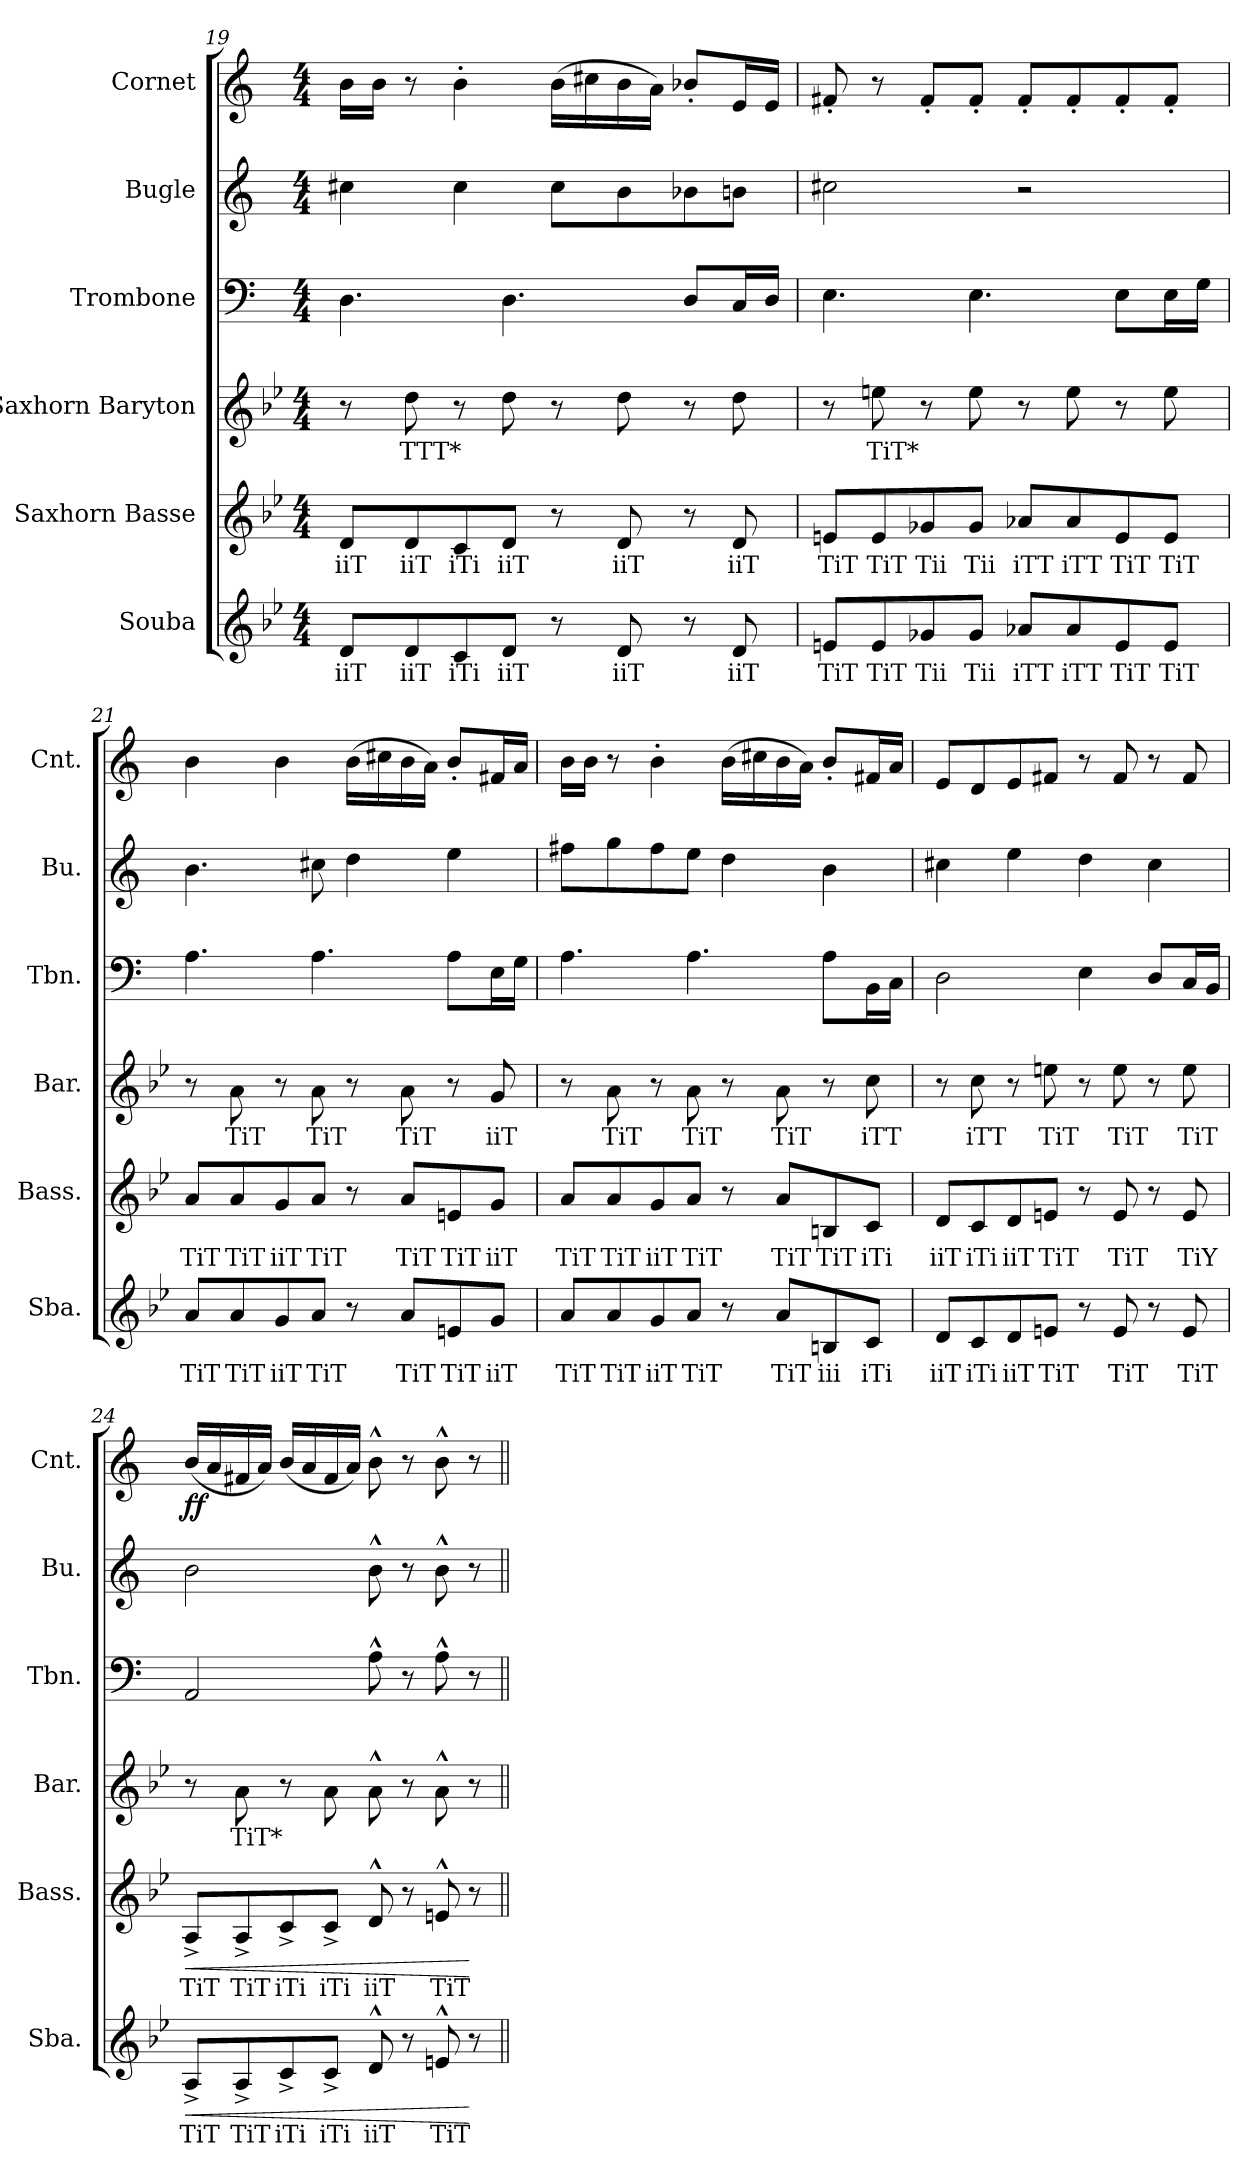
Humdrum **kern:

**kern	**text	**dynam	**kern	**text	**dynam	**kern	**text	**kern	**kern	**kern	**dynam
*part6	*part6	*part6	*part5	*part5	*part5	*part4	*part4	*part3	*part2	*part1	*part1
*staff6	*staff6	*staff6	*staff5	*staff5	*staff5	*staff4	*staff4	*staff3	*staff2	*staff1	*staff1
*I"Souba	*	*	*I"Saxhorn Basse	*	*	*I"Saxhorn Baryton	*	*I"Trombone	*I"Bugle	*I"Cornet	*
*I'Sba.	*	*	*I'Bass.	*	*	*I'Bar.	*	*I'Tbn.	*I'Bu.	*I'Cnt.	*
!!LO:LB:g=z
*clefG2	*	*	*clefG2	*	*	*clefG2	*	*clefF4	*clefG2	*clefG2	*
*ITrd15c26	*	*	*ITrd8c14	*	*	*ITrd8c14	*	*	*ITrd1c2	*ITrd1c2	*
*k[b-e-]	*	*	*k[b-e-]	*	*	*k[b-e-]	*	*k[]	*k[b-e-]	*k[b-e-]	*
*M4/4	*	*	*M4/4	*	*	*M4/4	*	*M4/4	*M4/4	*M4/4	*
=19	=19	=19	=19	=19	=19	=19	=19	=19	=19	=19	=19
!	!LO:LY:b	!	!	!LO:LY:b	!	!	!	!	!	!	!
8DD/L	iiT	.	8D/L	iiT	.	8r	.	4.D\	4bn\	16a\LL	.
.	.	.	.	.	.	.	.	.	.	16a\JJ	.
!	!LO:LY:b	!	!	!LO:LY:b	!	!	!LO:LY:b	!	!	!	!
8DD/	iiT	.	8D/	iiT	.	8d\	TTT*	.	.	8r	.
!	!LO:LY:b	!	!	!LO:LY:b	!	!	!	!	!	!	!
8CC/	iTi	.	8C/	iTi	.	8r	.	.	4b\	4a'\	.
!	!LO:LY:b	!	!	!LO:LY:b	!	!	!	!	!	!	!
8DD/J	iiT	.	8D/J	iiT	.	8d\	.	4.D\	.	.	.
8r	.	.	8r	.	.	8r	.	.	8b\L	(>16a\LL	.
.	.	.	.	.	.	.	.	.	.	16bn\	.
!	!LO:LY:b	!	!	!LO:LY:b	!	!	!	!	!	!	!
8DD/	iiT	.	8D/	iiT	.	8d\	.	.	8a\	16a\	.
.	.	.	.	.	.	.	.	.	.	16g\JJ)	.
8r	.	.	8r	.	.	8r	.	8D/L	8a-X\	8a-X'/L	.
!	!LO:LY:b	!	!	!LO:LY:b	!	!	!	!	!	!	!
8DD/	iiT	.	8D/	iiT	.	8d\	.	16C/L	8an\J	16d/L	.
.	.	.	.	.	.	.	.	16D/JJ	.	16d/JJ	.
=20	=20	=20	=20	=20	=20	=20	=20	=20	=20	=20	=20
!	!LO:LY:b	!	!	!LO:LY:b	!	!	!	!	!	!	!
8EEn/L	TiT	.	8En/L	TiT	.	8r	.	4.E\	2bn\	8en'/	.
!	!LO:LY:b	!	!	!LO:LY:b	!	!	!LO:LY:b	!	!	!	!
8EE/	TiT	.	8E/	TiT	.	8en\	TiT*	.	.	8r	.
!	!LO:LY:b	!	!	!LO:LY:b	!	!	!	!	!	!	!
8GG-X/	Tii	.	8G-X/	Tii	.	8r	.	.	.	8e'/L	.
!	!LO:LY:b	!	!	!LO:LY:b	!	!	!	!	!	!	!
8GG-/J	Tii	.	8G-/J	Tii	.	8e\	.	4.E\	.	8e'/J	.
!	!LO:LY:b	!	!	!LO:LY:b	!	!	!	!	!	!	!
8AA-X/L	iTT	.	8A-X/L	iTT	.	8r	.	.	2r	8e'/L	.
!	!LO:LY:b	!	!	!LO:LY:b	!	!	!	!	!	!	!
8AA-/	iTT	.	8A-/	iTT	.	8e\	.	.	.	8e'/	.
!	!LO:LY:b	!	!	!LO:LY:b	!	!	!	!	!	!	!
8EE/	TiT	.	8E/	TiT	.	8r	.	8E\L	.	8e'/	.
!	!LO:LY:b	!	!	!LO:LY:b	!	!	!	!	!	!	!
8EE/J	TiT	.	8E/J	TiT	.	8e\	.	16E\L	.	8e'/J	.
.	.	.	.	.	.	.	.	16G\JJ	.	.	.
!!LO:PB:g=z
=21	=21	=21	=21	=21	=21	=21	=21	=21	=21	=21	=21
!	!LO:LY:b	!	!	!LO:LY:b	!	!	!	!	!	!	!
8AA/L	TiT	.	8A/L	TiT	.	8r	.	4.A\	4.a\	4a\	.
!	!LO:LY:b	!	!	!LO:LY:b	!	!	!LO:LY:b	!	!	!	!
8AA/	TiT	.	8A/	TiT	.	8A\	TiT	.	.	.	.
!	!LO:LY:b	!	!	!LO:LY:b	!	!	!	!	!	!	!
8GG/	iiT	.	8G/	iiT	.	8r	.	.	.	4a\	.
!	!LO:LY:b	!	!	!LO:LY:b	!	!	!LO:LY:b	!	!	!	!
8AA/J	TiT	.	8A/J	TiT	.	8A\	TiT	4.A\	8bn\	.	.
8r	.	.	8r	.	.	8r	.	.	4cc\	(>16a\LL	.
.	.	.	.	.	.	.	.	.	.	16bn\	.
!	!LO:LY:b	!	!	!LO:LY:b	!	!	!LO:LY:b	!	!	!	!
8AA/L	TiT	.	8A/L	TiT	.	8A\	TiT	.	.	16a\	.
.	.	.	.	.	.	.	.	.	.	16g\JJ)	.
!	!LO:LY:b	!	!	!LO:LY:b	!	!	!	!	!	!	!
8EEn/	TiT	.	8En/	TiT	.	8r	.	8A\L	4dd\	8a'/L	.
!	!LO:LY:b	!	!	!LO:LY:b	!	!	!LO:LY:b	!	!	!	!
8GG/J	iiT	.	8G/J	iiT	.	8G/	iiT	16E\L	.	16en/L	.
.	.	.	.	.	.	.	.	16G\JJ	.	16g/JJ	.
=22	=22	=22	=22	=22	=22	=22	=22	=22	=22	=22	=22
!	!LO:LY:b	!	!	!LO:LY:b	!	!	!	!	!	!	!
8AA/L	TiT	.	8A/L	TiT	.	8r	.	4.A\	8een\L	16a\LL	.
.	.	.	.	.	.	.	.	.	.	16a\JJ	.
!	!LO:LY:b	!	!	!LO:LY:b	!	!	!LO:LY:b	!	!	!	!
8AA/	TiT	.	8A/	TiT	.	8A\	TiT	.	8ff\	8r	.
!	!LO:LY:b	!	!	!LO:LY:b	!	!	!	!	!	!	!
8GG/	iiT	.	8G/	iiT	.	8r	.	.	8ee\	4a'\	.
!	!LO:LY:b	!	!	!LO:LY:b	!	!	!LO:LY:b	!	!	!	!
8AA/J	TiT	.	8A/J	TiT	.	8A\	TiT	4.A\	8dd\J	.	.
8r	.	.	8r	.	.	8r	.	.	4cc\	(>16a\LL	.
.	.	.	.	.	.	.	.	.	.	16bn\	.
!	!LO:LY:b	!	!	!LO:LY:b	!	!	!LO:LY:b	!	!	!	!
8AA/L	TiT	.	8A/L	TiT	.	8A\	TiT	.	.	16a\	.
.	.	.	.	.	.	.	.	.	.	16g\JJ)	.
!	!LO:LY:b	!	!	!LO:LY:b	!	!	!	!	!	!	!
8BBBn/	iii	.	8BBn/	TiT	.	8r	.	8A\L	4a\	8a'/L	.
!	!LO:LY:b	!	!	!LO:LY:b	!	!	!LO:LY:b	!	!	!	!
8CC/J	iTi	.	8C/J	iTi	.	8c\	iTT	16BB\L	.	16en/L	.
.	.	.	.	.	.	.	.	16C\JJ	.	16g/JJ	.
!!LO:LB:g=z
=23	=23	=23	=23	=23	=23	=23	=23	=23	=23	=23	=23
!	!LO:LY:b	!	!	!LO:LY:b	!	!	!	!	!	!	!
8DD/L	iiT	.	8D/L	iiT	.	8r	.	2D\	4bn\	8d/L	.
!	!LO:LY:b	!	!	!LO:LY:b	!	!	!LO:LY:b	!	!	!	!
8CC/	iTi	.	8C/	iTi	.	8c\	iTT	.	.	8c/	.
!	!LO:LY:b	!	!	!LO:LY:b	!	!	!	!	!	!	!
8DD/	iiT	.	8D/	iiT	.	8r	.	.	4dd\	8d/	.
!	!LO:LY:b	!	!	!LO:LY:b	!	!	!LO:LY:b	!	!	!	!
8EEn/J	TiT	.	8En/J	TiT	.	8en\	TiT	.	.	8en/J	.
8r	.	.	8r	.	.	8r	.	4E\	4cc\	8r	.
!	!LO:LY:b	!	!	!LO:LY:b	!	!	!LO:LY:b	!	!	!	!
8EE/	TiT	.	8E/	TiT	.	8e\	TiT	.	.	8e/	.
8r	.	.	8r	.	.	8r	.	8D/L	4b\	8r	.
!	!LO:LY:b	!	!	!LO:LY:b	!	!	!LO:LY:b	!	!	!	!
8EE/	TiT	.	8E/	TiY	.	8e\	TiT	16C/L	.	8e/	.
.	.	.	.	.	.	.	.	16BB/JJ	.	.	.
=24	=24	=24	=24	=24	=24	=24	=24	=24	=24	=24	=24
!	!LO:LY:b	!LO:HP:b	!	!LO:LY:b	!LO:HP:b	!	!	!	!	!	!LO:DY:b
8AAA^/L	TiT	<	8AA^/L	TiT	<	8r	.	2AA/	2a\	(<16a/LL	ff
.	.	.	.	.	.	.	.	.	.	16g/	.
!	!LO:LY:b	!	!	!LO:LY:b	!	!	!LO:LY:b	!	!	!	!
8AAA^/	TiT	.	8AA^/	TiT	.	8A\	TiT*	.	.	16en/	.
.	.	.	.	.	.	.	.	.	.	16g/JJ)	.
!	!LO:LY:b	!	!	!LO:LY:b	!	!	!	!	!	!	!
8CC^/	iTi	.	8C^/	iTi	.	8r	.	.	.	(<16a/LL	.
.	.	.	.	.	.	.	.	.	.	16g/	.
!	!LO:LY:b	!	!	!LO:LY:b	!	!	!	!	!	!	!
8CC^/J	iTi	.	8C^/J	iTi	.	8A\	.	.	.	16e/	.
.	.	.	.	.	.	.	.	.	.	16g/JJ)	.
!	!LO:LY:b	!	!	!LO:LY:b	!	!	!	!	!	!	!
8DD^^/	iiT	.	8D^^/	iiT	.	8A^^\	.	8A^^\	8a^^\	8a^^\	.
8r	.	.	8r	.	.	8r	.	8r	8r	8r	.
!	!LO:LY:b	!	!	!LO:LY:b	!	!	!	!	!	!	!
8EEn^^/	TiT	.	8En^^/	TiT	.	8A^^\	.	8A^^\	8a^^\	8a^^\	.
8r	.	[	8r	.	[	8r	.	8r	8r	8r	.
=||	=||	=||	=||	=||	=||	=||	=||	=||	=||	=||	=||
*-	*-	*-	*-	*-	*-	*-	*-	*-	*-	*-	*-
